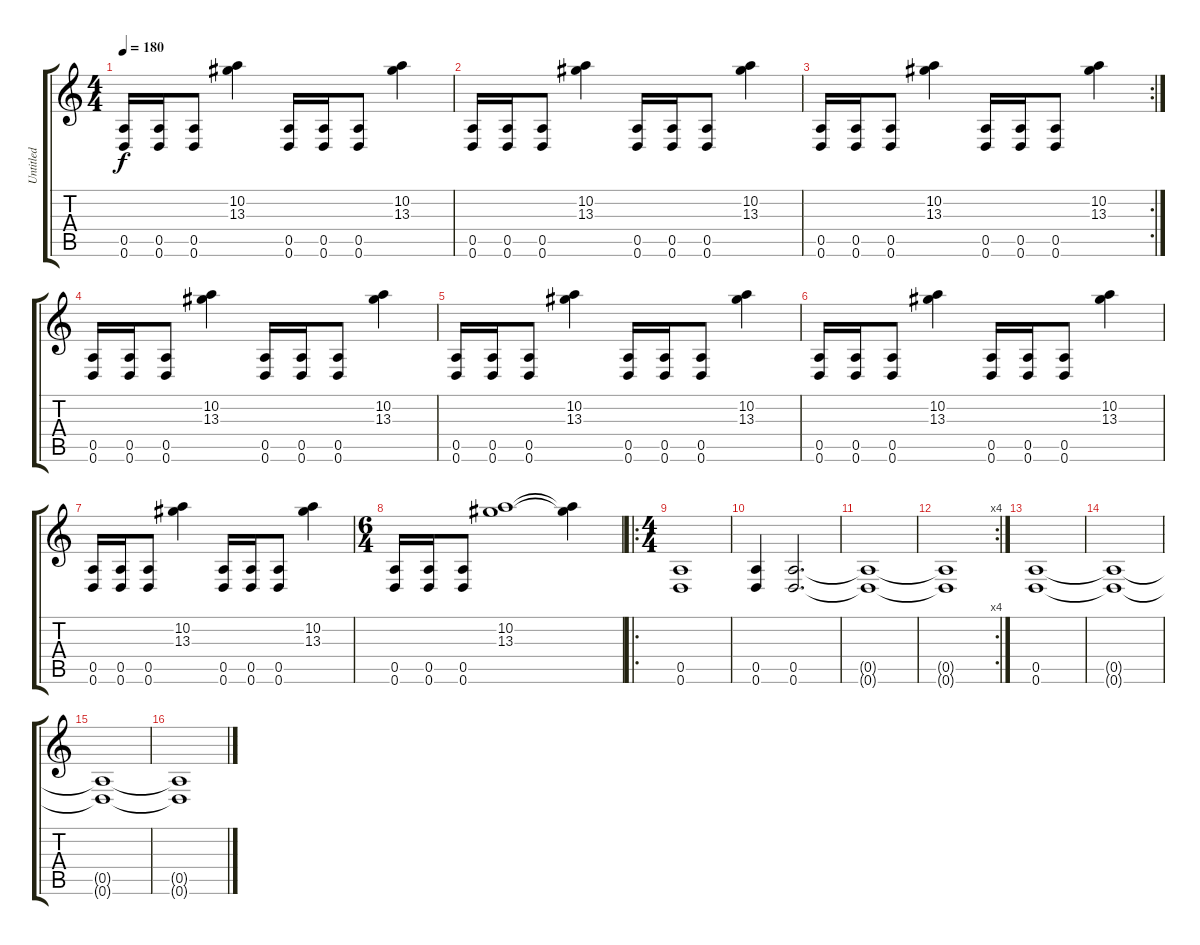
\track ("Untitled" "Untitled") {instrument overdrivenguitar}
\staff {score tabs}
\tuning (E4 B3 G3 D3 A2 D2) {hide}
\ts (4 4)
\tempo 180
\clef g2
\ks c
(0.5 0.6).16{dy f} (0.5 0.6).16 (0.5 0.6).8 (10.2 13.3).4 (0.5 0.6).16 (0.5 0.6).16 (0.5 0.6).8 (10.2 13.3).4 |
(0.5 0.6).16 (0.5 0.6).16 (0.5 0.6).8 (10.2 13.3).4 (0.5 0.6).16 (0.5 0.6).16 (0.5 0.6).8 (10.2 13.3).4 |
\rc 2
(0.5 0.6).16 (0.5 0.6).16 (0.5 0.6).8 (10.2 13.3).4 (0.5 0.6).16 (0.5 0.6).16 (0.5 0.6).8 (10.2 13.3).4 |
(0.5 0.6).16 (0.5 0.6).16 (0.5 0.6).8 (10.2 13.3).4 (0.5 0.6).16 (0.5 0.6).16 (0.5 0.6).8 (10.2 13.3).4 |
(0.5 0.6).16 (0.5 0.6).16 (0.5 0.6).8 (10.2 13.3).4 (0.5 0.6).16 (0.5 0.6).16 (0.5 0.6).8 (10.2 13.3).4 |
(0.5 0.6).16 (0.5 0.6).16 (0.5 0.6).8 (10.2 13.3).4 (0.5 0.6).16 (0.5 0.6).16 (0.5 0.6).8 (10.2 13.3).4 |
(0.5 0.6).16 (0.5 0.6).16 (0.5 0.6).8 (10.2 13.3).4 (0.5 0.6).16 (0.5 0.6).16 (0.5 0.6).8 (10.2 13.3).4 |
\ts (6 4)
(0.5 0.6).16 (0.5 0.6).16 (0.5 0.6).8 (10.2 13.3).1 (10.2{t} 13.3{t}).4 |
\ro
\ts (4 4)
(0.5 0.6).1 |
(0.5 0.6).4 (0.5 0.6).2{d} |
(0.5{t} 0.6{t}).1 |
\rc 4
(0.5{t} 0.6{t}).1 |
(0.5 0.6).1 |
(0.5{t} 0.6{t}).1 |
(0.5{t} 0.6{t}).1 |
(0.5{t} 0.6{t}).1
